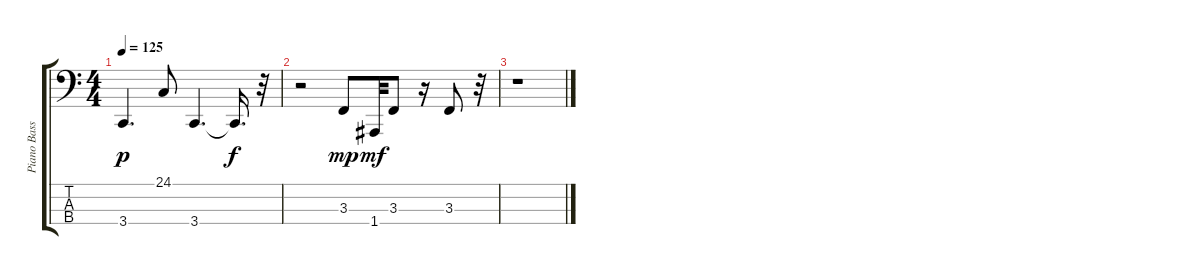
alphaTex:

\track ("Piano Bass" "Piano Bass") {solo instrument acousticgrandpiano}
\staff {score tabs}
\tuning (C-1 G2 D2 A1) {hide}
\ts (4 4)
\tempo 125
\clef f4
\ks c
3.4.4{d dy p} 24.1.8 3.4.4{d} 3.4{t}.16{d dy f} r.32 |
r.2 3.3.8{dy mp} 1.4.32{dy mf} 3.3.8 r.16 3.3.8 r.32 |
r.1
